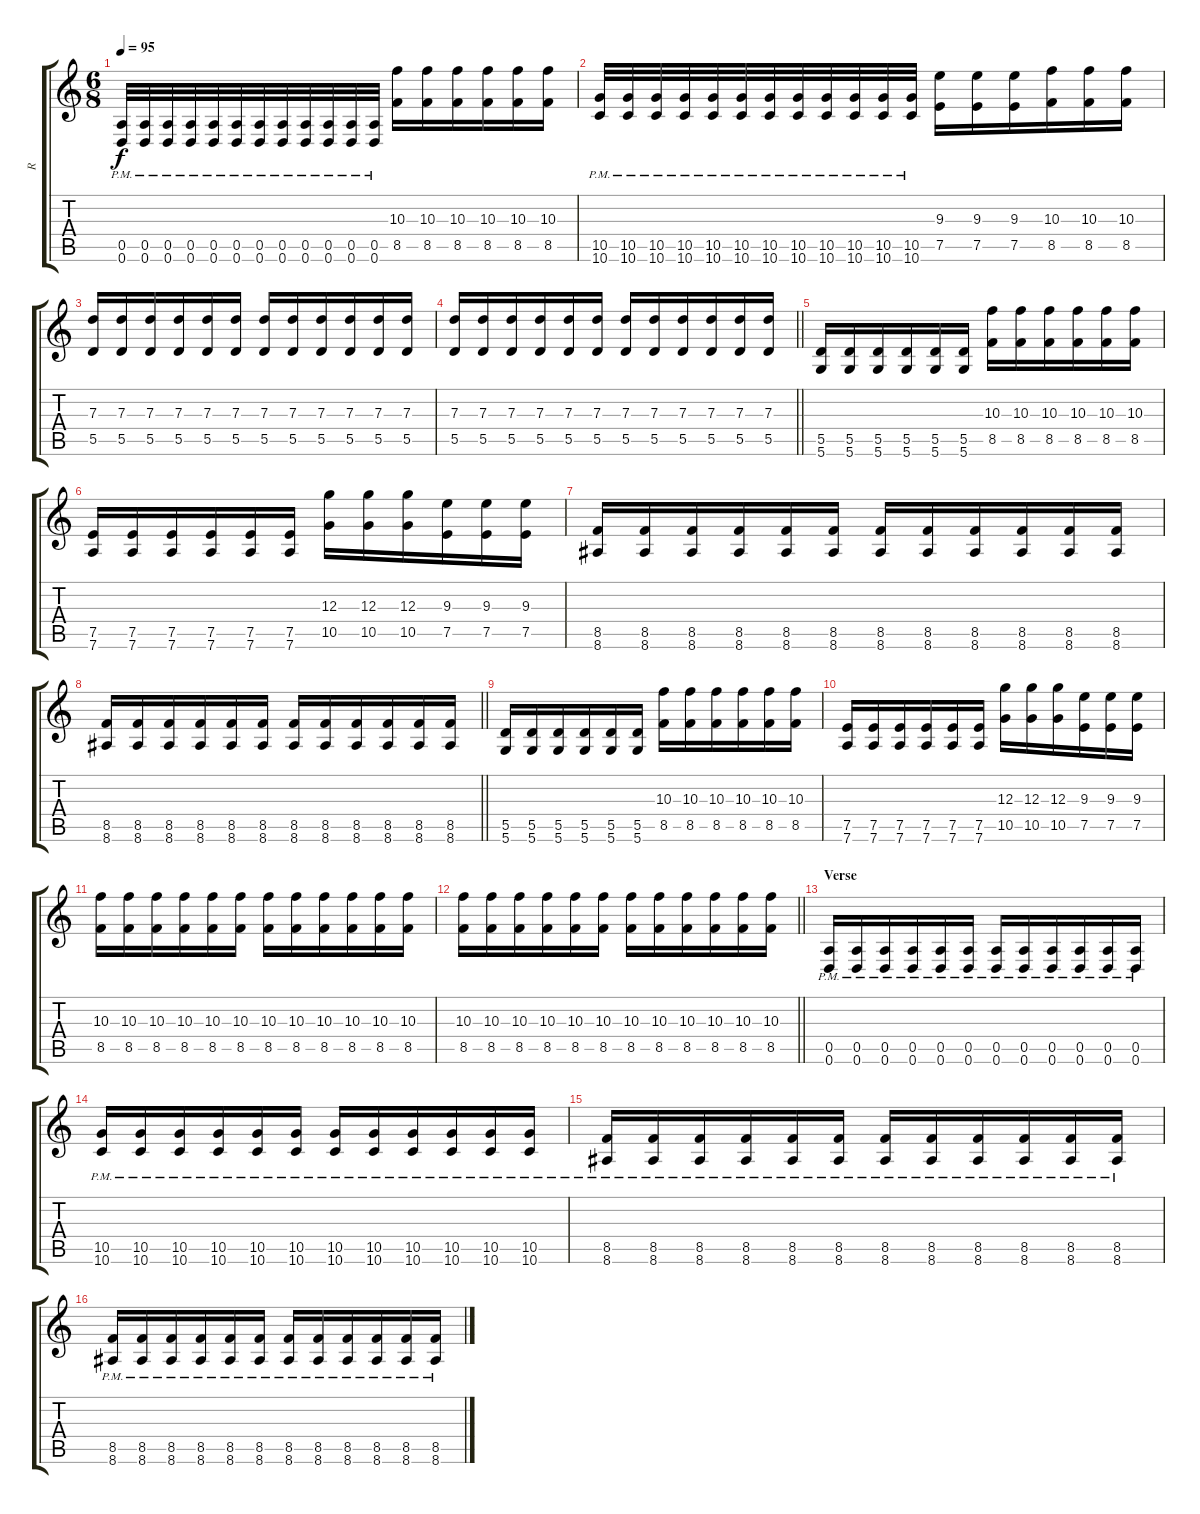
\track ("R" "R") {instrument distortionguitar}
\staff {score tabs}
\tuning (E4 B3 G3 D3 A2 D2) {hide}
\ts (6 8)
\tempo 95
\clef g2
\ks c
(0.5{pm} 0.6{pm}).32{dy f} (0.5{pm} 0.6{pm}).32 (0.5{pm} 0.6{pm}).32 (0.5{pm} 0.6{pm}).32 (0.5{pm} 0.6{pm}).32 (0.5{pm} 0.6{pm}).32 (0.5{pm} 0.6{pm}).32 (0.5{pm} 0.6{pm}).32 (0.5{pm} 0.6{pm}).32 (0.5{pm} 0.6{pm}).32 (0.5{pm} 0.6{pm}).32 (0.5{pm} 0.6{pm}).32 (10.3 8.5).16 (10.3 8.5).16 (10.3 8.5).16 (10.3 8.5).16 (10.3 8.5).16 (10.3 8.5).16 |
(10.5{pm} 10.6{pm}).32 (10.5{pm} 10.6{pm}).32 (10.5{pm} 10.6{pm}).32 (10.5{pm} 10.6{pm}).32 (10.5{pm} 10.6{pm}).32 (10.5{pm} 10.6{pm}).32 (10.5{pm} 10.6{pm}).32 (10.5{pm} 10.6{pm}).32 (10.5{pm} 10.6{pm}).32 (10.5{pm} 10.6{pm}).32 (10.5{pm} 10.6{pm}).32 (10.5{pm} 10.6{pm}).32 (9.3 7.5).16 (9.3 7.5).16 (9.3 7.5).16 (10.3 8.5).16 (10.3 8.5).16 (10.3 8.5).16 |
(7.3 5.5).16 (7.3 5.5).16 (7.3 5.5).16 (7.3 5.5).16 (7.3 5.5).16 (7.3 5.5).16 (7.3 5.5).16 (7.3 5.5).16 (7.3 5.5).16 (7.3 5.5).16 (7.3 5.5).16 (7.3 5.5).16 |
\barLineRight lightlight
(7.3 5.5).16 (7.3 5.5).16 (7.3 5.5).16 (7.3 5.5).16 (7.3 5.5).16 (7.3 5.5).16 (7.3 5.5).16 (7.3 5.5).16 (7.3 5.5).16 (7.3 5.5).16 (7.3 5.5).16 (7.3 5.5).16 |
(5.5 5.6).16 (5.5 5.6).16 (5.5 5.6).16 (5.5 5.6).16 (5.5 5.6).16 (5.5 5.6).16 (10.3 8.5).16 (10.3 8.5).16 (10.3 8.5).16 (10.3 8.5).16 (10.3 8.5).16 (10.3 8.5).16 |
(7.5 7.6).16 (7.5 7.6).16 (7.5 7.6).16 (7.5 7.6).16 (7.5 7.6).16 (7.5 7.6).16 (12.3 10.5).16 (12.3 10.5).16 (12.3 10.5).16 (9.3 7.5).16 (9.3 7.5).16 (9.3 7.5).16 |
(8.5 8.6).16 (8.5 8.6).16 (8.5 8.6).16 (8.5 8.6).16 (8.5 8.6).16 (8.5 8.6).16 (8.5 8.6).16 (8.5 8.6).16 (8.5 8.6).16 (8.5 8.6).16 (8.5 8.6).16 (8.5 8.6).16 |
\barLineRight lightlight
(8.5 8.6).16 (8.5 8.6).16 (8.5 8.6).16 (8.5 8.6).16 (8.5 8.6).16 (8.5 8.6).16 (8.5 8.6).16 (8.5 8.6).16 (8.5 8.6).16 (8.5 8.6).16 (8.5 8.6).16 (8.5 8.6).16 |
(5.5 5.6).16 (5.5 5.6).16 (5.5 5.6).16 (5.5 5.6).16 (5.5 5.6).16 (5.5 5.6).16 (10.3 8.5).16 (10.3 8.5).16 (10.3 8.5).16 (10.3 8.5).16 (10.3 8.5).16 (10.3 8.5).16 |
(7.5 7.6).16 (7.5 7.6).16 (7.5 7.6).16 (7.5 7.6).16 (7.5 7.6).16 (7.5 7.6).16 (12.3 10.5).16 (12.3 10.5).16 (12.3 10.5).16 (9.3 7.5).16 (9.3 7.5).16 (9.3 7.5).16 |
(10.3 8.5).16{volume 2} (10.3 8.5).16 (10.3 8.5).16 (10.3 8.5).16 (10.3 8.5).16 (10.3 8.5).16 (10.3 8.5).16 (10.3 8.5).16 (10.3 8.5).16 (10.3 8.5).16 (10.3 8.5).16 (10.3 8.5).16 |
\barLineRight lightlight
(10.3 8.5).16 (10.3 8.5).16 (10.3 8.5).16 (10.3 8.5).16 (10.3 8.5).16 (10.3 8.5).16 (10.3 8.5).16 (10.3 8.5).16 (10.3 8.5).16 (10.3 8.5).16 (10.3 8.5).16 (10.3 8.5).16 |
\section ("" "Verse")
(0.5{pm} 0.6{pm}).16{volume 13} (0.5{pm} 0.6{pm}).16 (0.5{pm} 0.6{pm}).16 (0.5{pm} 0.6{pm}).16 (0.5{pm} 0.6{pm}).16 (0.5{pm} 0.6{pm}).16 (0.5{pm} 0.6{pm}).16 (0.5{pm} 0.6{pm}).16 (0.5{pm} 0.6{pm}).16 (0.5{pm} 0.6{pm}).16 (0.5{pm} 0.6{pm}).16 (0.5{pm} 0.6{pm}).16 |
(10.5{pm} 10.6{pm}).16 (10.5{pm} 10.6{pm}).16 (10.5{pm} 10.6{pm}).16 (10.5{pm} 10.6{pm}).16 (10.5{pm} 10.6{pm}).16 (10.5{pm} 10.6{pm}).16 (10.5{pm} 10.6{pm}).16 (10.5{pm} 10.6{pm}).16 (10.5{pm} 10.6{pm}).16 (10.5{pm} 10.6{pm}).16 (10.5{pm} 10.6{pm}).16 (10.5{pm} 10.6{pm}).16 |
(8.5{pm} 8.6{pm}).16 (8.5{pm} 8.6{pm}).16 (8.5{pm} 8.6{pm}).16 (8.5{pm} 8.6{pm}).16 (8.5{pm} 8.6{pm}).16 (8.5{pm} 8.6{pm}).16 (8.5{pm} 8.6{pm}).16 (8.5{pm} 8.6{pm}).16 (8.5{pm} 8.6{pm}).16 (8.5{pm} 8.6{pm}).16 (8.5{pm} 8.6{pm}).16 (8.5{pm} 8.6{pm}).16 |
(8.5{pm} 8.6{pm}).16 (8.5{pm} 8.6{pm}).16 (8.5{pm} 8.6{pm}).16 (8.5{pm} 8.6{pm}).16 (8.5{pm} 8.6{pm}).16 (8.5{pm} 8.6{pm}).16 (8.5{pm} 8.6{pm}).16 (8.5{pm} 8.6{pm}).16 (8.5{pm} 8.6{pm}).16 (8.5{pm} 8.6{pm}).16 (8.5{pm} 8.6{pm}).16 (8.5{pm} 8.6{pm}).16
